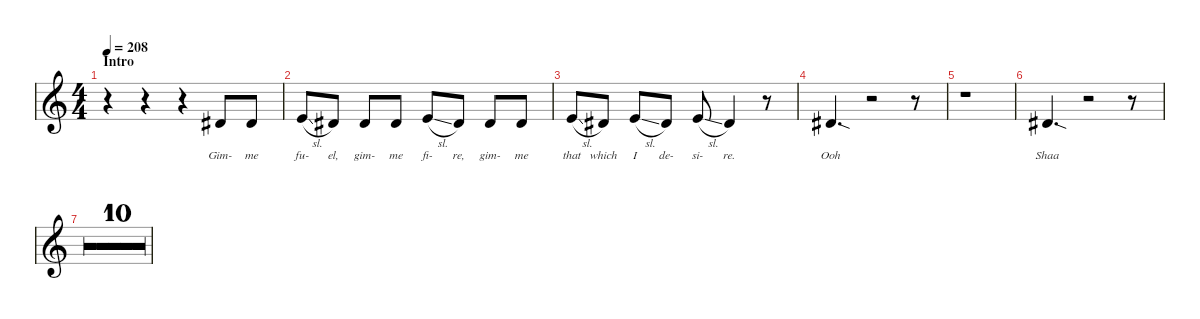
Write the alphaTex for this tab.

\defaultSystemsLayout 4
\hideDynamics
\bracketExtendMode nobrackets
\singleTrackTrackNamePolicy hidden
\multiTrackTrackNamePolicy hidden
\otherSystemsTrackNameOrientation horizontal
\track ("Vocals" "sng.") {multiBarRest instrument voiceoohs}
\staff {score}
\tuning (Eb4 Bb3 Gb3 Db3 Ab2 Eb2)
\ts (4 4)
\section ("" "Intro")
\tempo 208
\clef g2
\ks c
r.4{dy mf instrument voiceoohs beam Down} r.4{beam Down} r.4{beam Down} 5.2{acc #}.8{lyrics (0 "Gim-") lyrics (1 "") lyrics (2 "") lyrics (3 "") lyrics (4 "") beam Up} 5.2{acc #}.8{lyrics (0 "me") lyrics (1 "") lyrics (2 "") lyrics (3 "") lyrics (4 "") beam Up} |
6.2{sl}.8{lyrics (0 "fu-") lyrics (1 "") lyrics (2 "") lyrics (3 "") lyrics (4 "") beam Up} 5.2{acc #}.8{lyrics (0 "el,") lyrics (1 "") lyrics (2 "") lyrics (3 "") lyrics (4 "") beam Up} 5.2{acc #}.8{lyrics (0 "gim-") lyrics (1 "") lyrics (2 "") lyrics (3 "") lyrics (4 "") beam Up} 5.2{acc #}.8{lyrics (0 "me") lyrics (1 "") lyrics (2 "") lyrics (3 "") lyrics (4 "") beam Up} 6.2{sl}.8{lyrics (0 "fi-") lyrics (1 "") lyrics (2 "") lyrics (3 "") lyrics (4 "") beam Up} 5.2{acc #}.8{lyrics (0 "re,") lyrics (1 "") lyrics (2 "") lyrics (3 "") lyrics (4 "") beam Up} 5.2{acc #}.8{lyrics (0 "gim-") lyrics (1 "") lyrics (2 "") lyrics (3 "") lyrics (4 "") beam Up} 5.2{acc #}.8{lyrics (0 "me") lyrics (1 "") lyrics (2 "") lyrics (3 "") lyrics (4 "") beam Up} |
6.2{sl}.8{lyrics (0 "that") lyrics (1 "") lyrics (2 "") lyrics (3 "") lyrics (4 "") beam Up} 5.2{acc #}.8{lyrics (0 "which") lyrics (1 "") lyrics (2 "") lyrics (3 "") lyrics (4 "") beam Up} 6.2{sl}.8{lyrics (0 "I") lyrics (1 "") lyrics (2 "") lyrics (3 "") lyrics (4 "") beam Up} 5.2{acc #}.8{lyrics (0 "de-") lyrics (1 "") lyrics (2 "") lyrics (3 "") lyrics (4 "") beam Up} 6.2{sl}.8{lyrics (0 "si-") lyrics (1 "") lyrics (2 "") lyrics (3 "") lyrics (4 "") beam Up} 5.2{acc #}.4{lyrics (0 "re.") lyrics (1 "") lyrics (2 "") lyrics (3 "") lyrics (4 "") beam Up} r.8{beam Up} |
5.2{sod acc #}.4{d lyrics (0 "Ooh") lyrics (1 "") lyrics (2 "") lyrics (3 "") lyrics (4 "") beam Up} r.2{beam Up} r.8{beam Up} |
r.1{beam Down} |
5.2{sod acc #}.4{d lyrics (0 "Shaa") lyrics (1 "") lyrics (2 "") lyrics (3 "") lyrics (4 "") beam Up} r.2{beam Up} r.8{beam Up} |
r.1{beam Down} |
r.1{beam Down} |
r.1{beam Down} |
r.1{beam Down} |
r.1{beam Down} |
r.1{beam Down} |
r.1{beam Down} |
r.1{beam Down} |
r.1{beam Down} |
r.1{beam Down}
